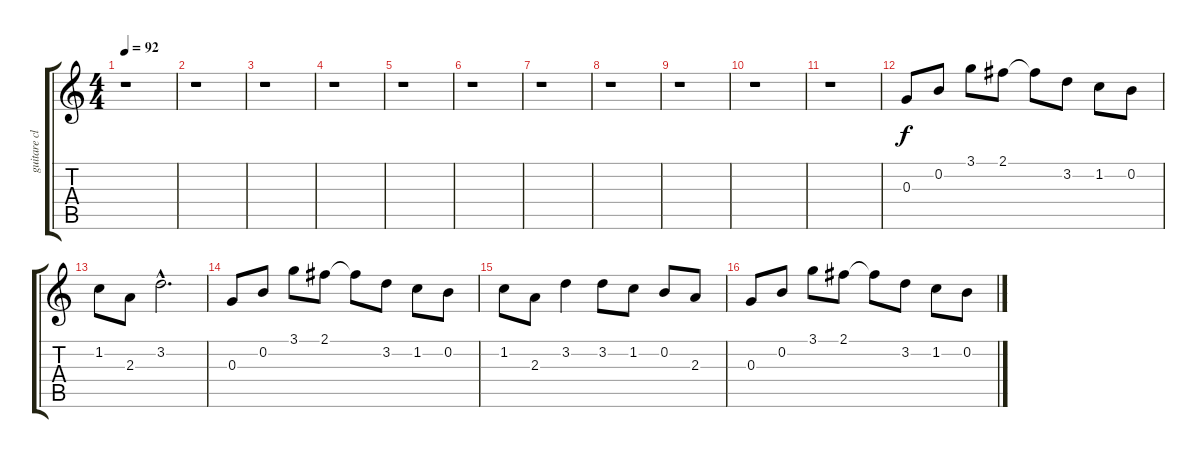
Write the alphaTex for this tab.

\track ("guitare clean" "guitare cl") {instrument electricguitarjazz}
\staff {score tabs}
\tuning (E4 B3 G3 D3 A2 E2) {hide}
\ts (4 4)
\tempo 92
\clef g2
\ks c
r.1{dy f instrument electricguitarjazz} |
r.1 |
r.1 |
r.1 |
r.1 |
r.1 |
r.1 |
r.1 |
r.1 |
r.1 |
r.1 |
0.3.8 0.2.8 3.1.8 2.1.8 2.1{t}.8 3.2.8 1.2.8 0.2.8 |
1.2.8 2.3.8 3.2{hac}.2{d} |
0.3.8 0.2.8 3.1.8 2.1.8 2.1{t}.8 3.2.8 1.2.8 0.2.8 |
1.2.8 2.3.8 3.2.4 3.2.8 1.2.8 0.2.8 2.3.8 |
0.3.8 0.2.8 3.1.8 2.1.8 2.1{t}.8 3.2.8 1.2.8 0.2.8
